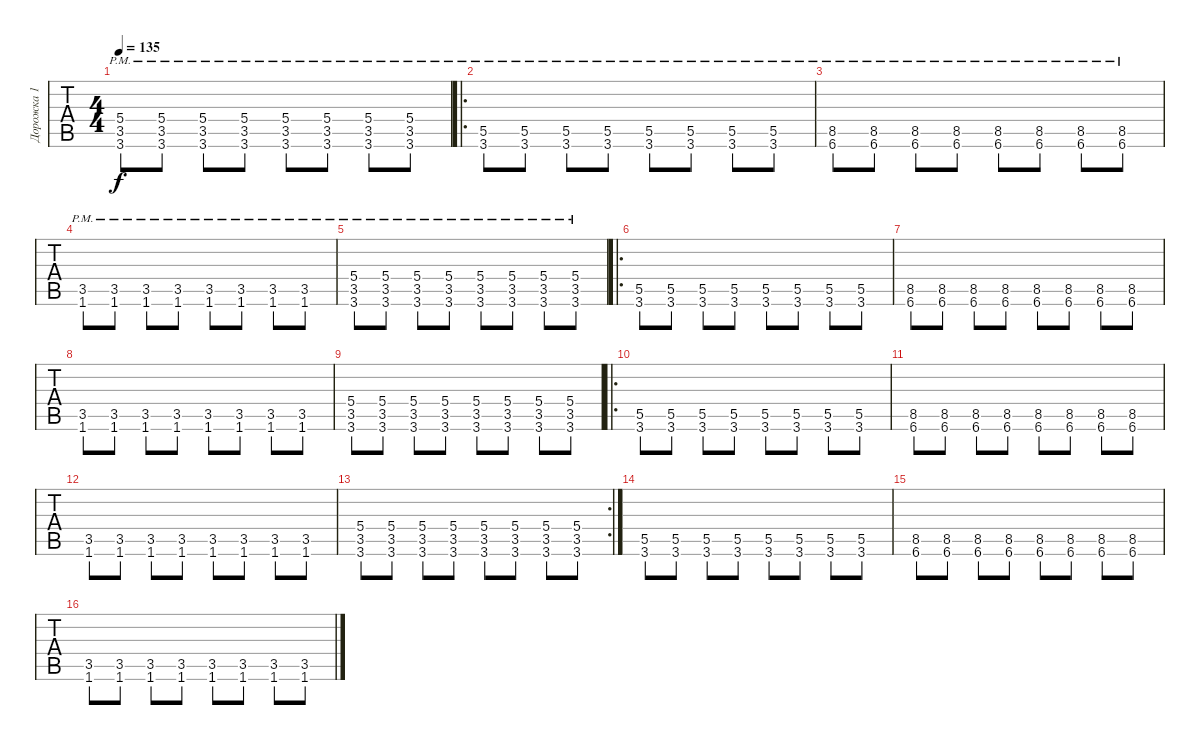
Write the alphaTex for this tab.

\track ("Дорожка 1" "Дорожка 1") {instrument distortionguitar}
\staff {tabs}
\tuning (E4 B3 G3 D3 A2 E2) {hide}
\ts (4 4)
\tempo 135
\clef g2
\ks c
(5.4{pm} 3.5{pm} 3.6{pm}).8{dy f} (5.4{pm} 3.5{pm} 3.6{pm}).8 (5.4{pm} 3.5{pm} 3.6{pm}).8 (5.4{pm} 3.5{pm} 3.6{pm}).8 (5.4{pm} 3.5{pm} 3.6{pm}).8 (5.4{pm} 3.5{pm} 3.6{pm}).8 (5.4{pm} 3.5{pm} 3.6{pm}).8 (5.4{pm} 3.5{pm} 3.6{pm}).8 |
\ro
(5.5{pm} 3.6{pm}).8 (5.5{pm} 3.6{pm}).8 (5.5{pm} 3.6{pm}).8 (5.5{pm} 3.6{pm}).8 (5.5{pm} 3.6{pm}).8 (5.5{pm} 3.6{pm}).8 (5.5{pm} 3.6{pm}).8 (5.5{pm} 3.6{pm}).8 |
(8.5{pm} 6.6{pm}).8 (8.5{pm} 6.6{pm}).8 (8.5{pm} 6.6{pm}).8 (8.5{pm} 6.6{pm}).8 (8.5{pm} 6.6{pm}).8 (8.5{pm} 6.6{pm}).8 (8.5{pm} 6.6{pm}).8 (8.5{pm} 6.6{pm}).8 |
(3.5{pm} 1.6{pm}).8 (3.5{pm} 1.6{pm}).8 (3.5{pm} 1.6{pm}).8 (3.5{pm} 1.6{pm}).8 (3.5{pm} 1.6{pm}).8 (3.5{pm} 1.6{pm}).8 (3.5{pm} 1.6{pm}).8 (3.5{pm} 1.6{pm}).8 |
(5.4{pm} 3.5{pm} 3.6{pm}).8 (5.4{pm} 3.5{pm} 3.6{pm}).8 (5.4{pm} 3.5{pm} 3.6{pm}).8 (5.4{pm} 3.5{pm} 3.6{pm}).8 (5.4{pm} 3.5{pm} 3.6{pm}).8 (5.4{pm} 3.5{pm} 3.6{pm}).8 (5.4{pm} 3.5{pm} 3.6{pm}).8 (5.4{pm} 3.5{pm} 3.6{pm}).8 |
\ro
(5.5 3.6).8 (5.5 3.6).8 (5.5 3.6).8 (5.5 3.6).8 (5.5 3.6).8 (5.5 3.6).8 (5.5 3.6).8 (5.5 3.6).8 |
(8.5 6.6).8 (8.5 6.6).8 (8.5 6.6).8 (8.5 6.6).8 (8.5 6.6).8 (8.5 6.6).8 (8.5 6.6).8 (8.5 6.6).8 |
(3.5 1.6).8 (3.5 1.6).8 (3.5 1.6).8 (3.5 1.6).8 (3.5 1.6).8 (3.5 1.6).8 (3.5 1.6).8 (3.5 1.6).8 |
(5.4 3.5 3.6).8 (5.4 3.5 3.6).8 (5.4 3.5 3.6).8 (5.4 3.5 3.6).8 (5.4 3.5 3.6).8 (5.4 3.5 3.6).8 (5.4 3.5 3.6).8 (5.4 3.5 3.6).8 |
\ro
(5.5 3.6).8 (5.5 3.6).8 (5.5 3.6).8 (5.5 3.6).8 (5.5 3.6).8 (5.5 3.6).8 (5.5 3.6).8 (5.5 3.6).8 |
(8.5 6.6).8 (8.5 6.6).8 (8.5 6.6).8 (8.5 6.6).8 (8.5 6.6).8 (8.5 6.6).8 (8.5 6.6).8 (8.5 6.6).8 |
(3.5 1.6).8 (3.5 1.6).8 (3.5 1.6).8 (3.5 1.6).8 (3.5 1.6).8 (3.5 1.6).8 (3.5 1.6).8 (3.5 1.6).8 |
\rc 2
(5.4 3.5 3.6).8 (5.4 3.5 3.6).8 (5.4 3.5 3.6).8 (5.4 3.5 3.6).8 (5.4 3.5 3.6).8 (5.4 3.5 3.6).8 (5.4 3.5 3.6).8 (5.4 3.5 3.6).8 |
(5.5 3.6).8 (5.5 3.6).8 (5.5 3.6).8 (5.5 3.6).8 (5.5 3.6).8 (5.5 3.6).8 (5.5 3.6).8 (5.5 3.6).8 |
(8.5 6.6).8 (8.5 6.6).8 (8.5 6.6).8 (8.5 6.6).8 (8.5 6.6).8 (8.5 6.6).8 (8.5 6.6).8 (8.5 6.6).8 |
(3.5 1.6).8 (3.5 1.6).8 (3.5 1.6).8 (3.5 1.6).8 (3.5 1.6).8 (3.5 1.6).8 (3.5 1.6).8 (3.5 1.6).8
